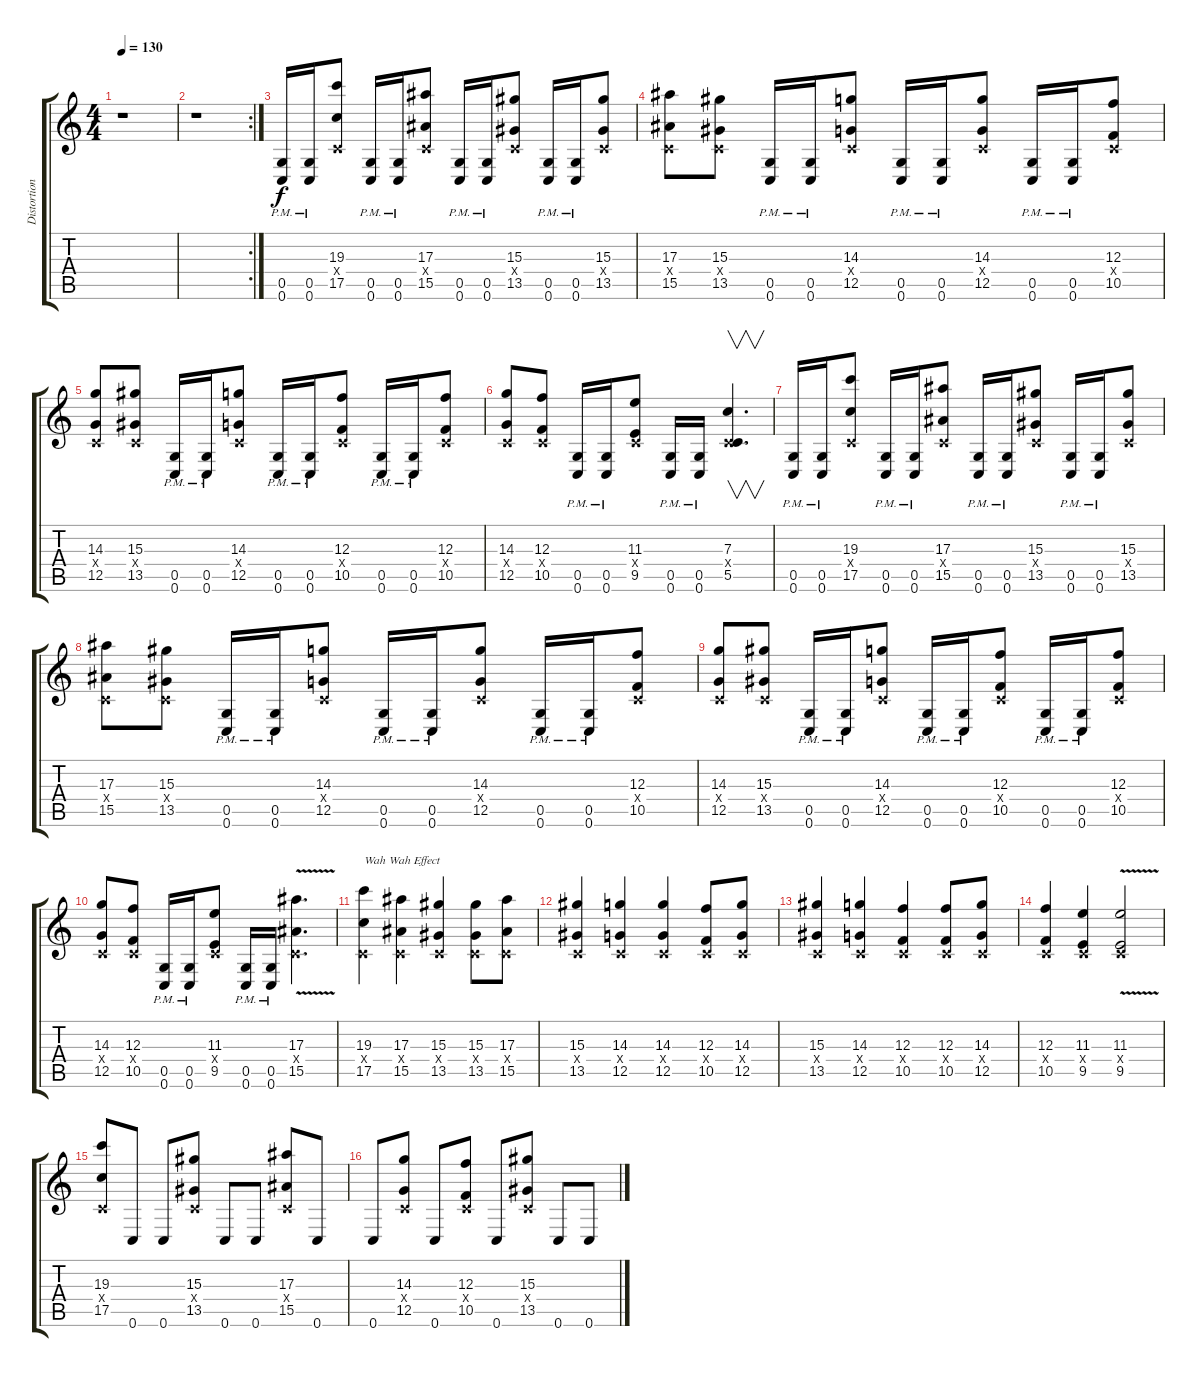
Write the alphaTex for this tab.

\track ("Distortion" "Distortion") {instrument distortionguitar}
\staff {score tabs}
\tuning (D4 A3 F3 C3 G2 C2) {hide}
\ts (4 4)
\tempo 130
\clef g2
\ks c
r.1{dy f} |
\rc 2
r.1 |
(0.5 0.6{pm}).16 (0.5 0.6{pm}).16 (19.3 0.4{x} 17.5).8 (0.5 0.6{pm}).16 (0.5 0.6{pm}).16 (17.3 0.4{x} 15.5).8 (0.5 0.6{pm}).16 (0.5 0.6{pm}).16 (15.3 0.4{x} 13.5).8 (0.5 0.6{pm}).16 (0.5 0.6{pm}).16 (15.3 0.4{x} 13.5).8 |
(17.3 0.4{x} 15.5).8 (15.3 0.4{x} 13.5).8 (0.5 0.6{pm}).16 (0.5 0.6{pm}).16 (14.3 0.4{x} 12.5).8 (0.5 0.6{pm}).16 (0.5 0.6{pm}).16 (14.3 0.4{x} 12.5).8 (0.5 0.6{pm}).16 (0.5 0.6{pm}).16 (12.3 0.4{x} 10.5).8 |
(14.3 0.4{x} 12.5).8 (15.3 0.4{x} 13.5).8 (0.5 0.6{pm}).16 (0.5 0.6{pm}).16 (14.3 0.4{x} 12.5).8 (0.5 0.6{pm}).16 (0.5 0.6{pm}).16 (12.3 0.4{x} 10.5).8 (0.5 0.6{pm}).16 (0.5 0.6{pm}).16 (12.3 0.4{x} 10.5).8 |
(14.3 0.4{x} 12.5).8 (12.3 0.4{x} 10.5).8 (0.5 0.6{pm}).16 (0.5 0.6{pm}).16 (11.3 0.4{x} 9.5).8 (0.5 0.6{pm}).16 (0.5 0.6{pm}).16 (7.3 0.4{x} 5.5).4{v d} |
(0.5 0.6{pm}).16 (0.5 0.6{pm}).16 (19.3 0.4{x} 17.5).8 (0.5 0.6{pm}).16 (0.5 0.6{pm}).16 (17.3 0.4{x} 15.5).8 (0.5 0.6{pm}).16 (0.5 0.6{pm}).16 (15.3 0.4{x} 13.5).8 (0.5 0.6{pm}).16 (0.5 0.6{pm}).16 (15.3 0.4{x} 13.5).8 |
(17.3 0.4{x} 15.5).8 (15.3 0.4{x} 13.5).8 (0.5 0.6{pm}).16 (0.5 0.6{pm}).16 (14.3 0.4{x} 12.5).8 (0.5 0.6{pm}).16 (0.5 0.6{pm}).16 (14.3 0.4{x} 12.5).8 (0.5 0.6{pm}).16 (0.5 0.6{pm}).16 (12.3 0.4{x} 10.5).8 |
(14.3 0.4{x} 12.5).8 (15.3 0.4{x} 13.5).8 (0.5 0.6{pm}).16 (0.5 0.6{pm}).16 (14.3 0.4{x} 12.5).8 (0.5 0.6{pm}).16 (0.5 0.6{pm}).16 (12.3 0.4{x} 10.5).8 (0.5 0.6{pm}).16 (0.5 0.6{pm}).16 (12.3 0.4{x} 10.5).8 |
(14.3 0.4{x} 12.5).8 (12.3 0.4{x} 10.5).8 (0.5 0.6{pm}).16 (0.5 0.6{pm}).16 (11.3 0.4{x} 9.5).8 (0.5 0.6{pm}).16 (0.5 0.6{pm}).16 (17.3{v} 0.4{x} 15.5).4{d} |
(19.3 0.4{x} 17.5).4{txt "Wah Wah Effect"} (17.3 0.4{x} 15.5).4 (15.3 0.4{x} 13.5).4 (15.3 0.4{x} 13.5).8 (17.3 0.4{x} 15.5).8 |
(15.3 0.4{x} 13.5).4 (14.3 0.4{x} 12.5).4 (14.3 0.4{x} 12.5).4 (12.3 0.4{x} 10.5).8 (14.3 0.4{x} 12.5).8 |
(15.3 0.4{x} 13.5).4 (14.3 0.4{x} 12.5).4 (12.3 0.4{x} 10.5).4 (12.3 0.4{x} 10.5).8 (14.3 0.4{x} 12.5).8 |
(12.3 0.4{x} 10.5).4 (11.3 0.4{x} 9.5).4 (11.3 0.4{x} 9.5{v}).2 |
(19.3 0.4{x} 17.5).8 0.6.8 0.6.8 (15.3 0.4{x} 13.5).8 0.6.8 0.6.8 (17.3 0.4{x} 15.5).8 0.6.8 |
0.6.8 (14.3 0.4{x} 12.5).8 0.6.8 (12.3 0.4{x} 10.5).8 0.6.8 (15.3 0.4{x} 13.5).8 0.6.8 0.6.8
